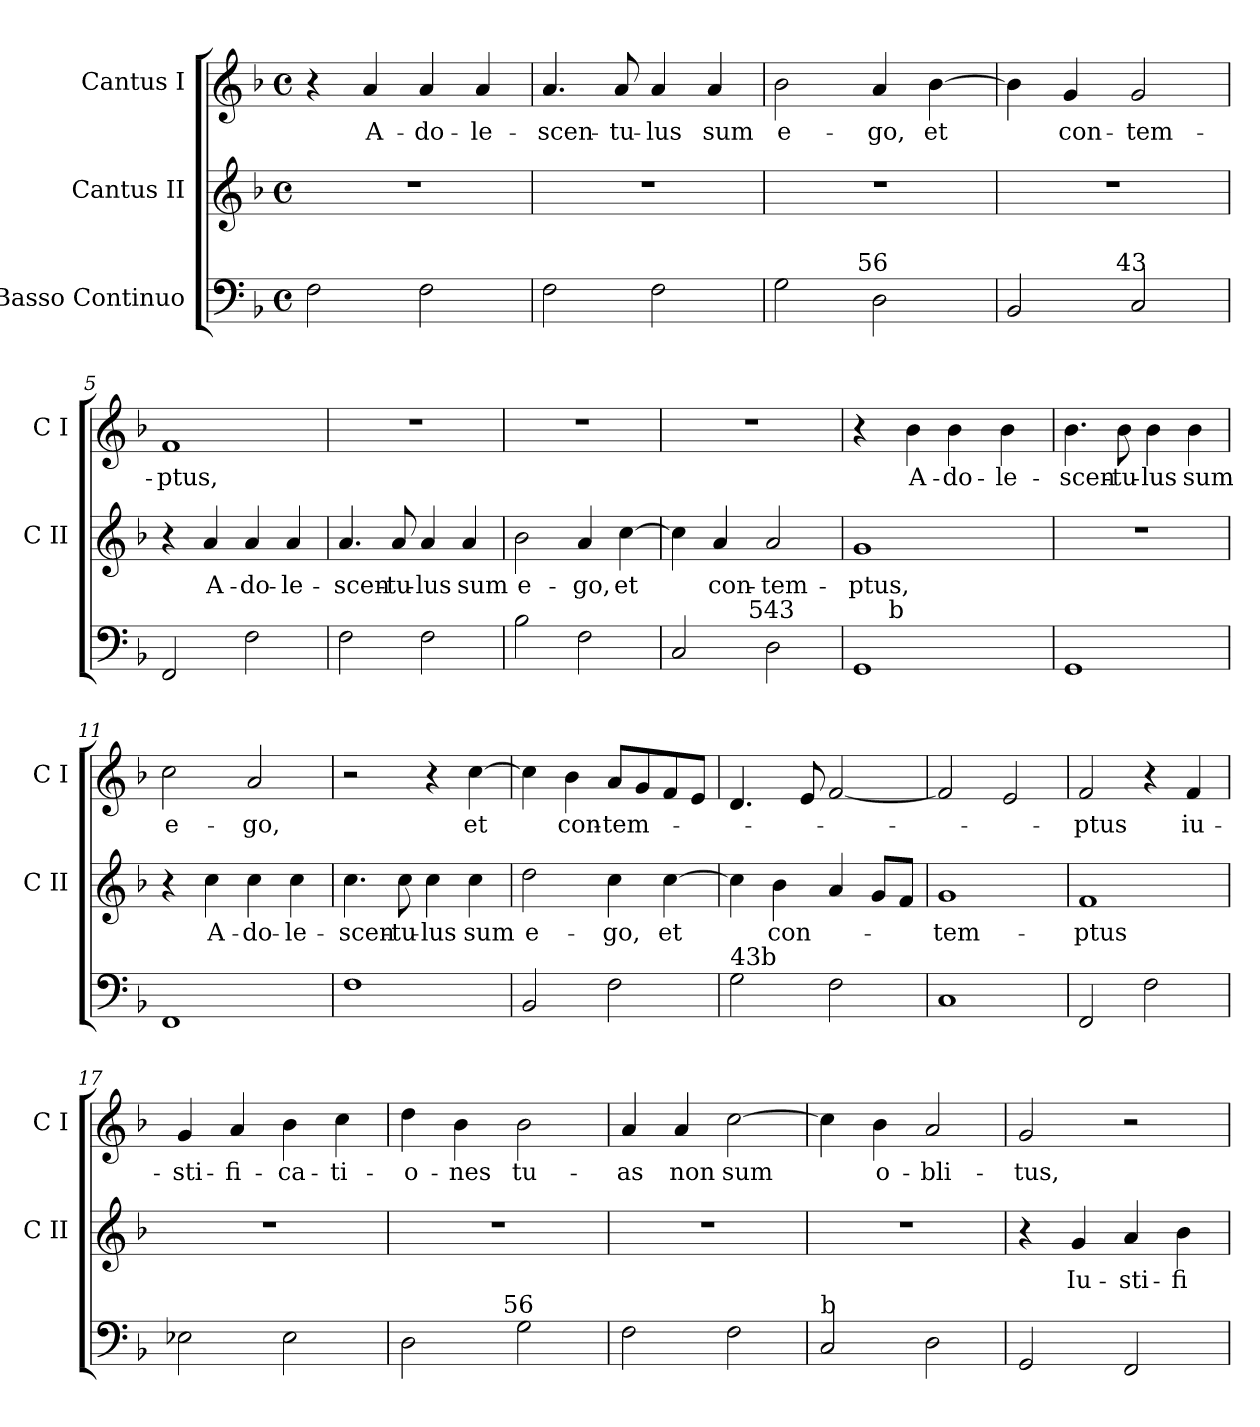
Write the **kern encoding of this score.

**kern	**kern	**text	**kern	**text
*part3	*part2	*part2	*part1	*part1
*staff3	*staff2	*staff2	*staff1	*staff1
*I"Basso Continuo	*I"Cantus II	*	*I"Cantus I	*
*	*I'C II	*	*I'C I	*
*clefF4	*clefG2	*	*clefG2	*
*ITrd7c12	*	*	*	*
*k[b-]	*k[b-]	*	*k[b-]	*
*F:	*F:	*	*F:	*
*M4/4	*M4/4	*	*M4/4	*
*met(c)	*met(c)	*	*met(c)	*
=1	=1	=1	=1	=1
2FF\	1r	.	4r	.
!	!	!	!	!LO:LY:b
.	.	.	4a/	A-
!	!	!	!	!LO:LY:b
2FF\	.	.	4a/	-do-
!	!	!	!	!LO:LY:b
.	.	.	4a/	-le-
=2	=2	=2	=2	=2
!	!	!	!	!LO:LY:b
2FF\	1r	.	4.a/	-scen-
!	!	!	!	!LO:LY:b
.	.	.	8a/	-tu-
!	!	!	!	!LO:LY:b
2FF\	.	.	4a/	-lus
!	!	!	!	!LO:LY:b
.	.	.	4a/	sum
=3	=3	=3	=3	=3
!	!	!	!	!LO:LY:b
*^	*	*	*	*
2GG\	4...ryy	1r	.	2b-\	e-
!	!LO:TX:a:t=56	!	!	!	!
.	2ryy	.	.	.	.
!	!	!	!	!	!LO:LY:b
2DD\	.	.	.	4a/	-go,
!	!	!	!	!	!LO:LY:b
.	.	.	.	[>4b-\	et
.	32ryy	.	.	.	.
=4	=4	=4	=4	=4	=4
2BBB-/	4...ryy	1r	.	4b-\]	.
!	!	!	!	!	!LO:LY:b
.	.	.	.	4g/	con-
!	!LO:TX:a:t=43	!	!	!	!
.	2ryy	.	.	.	.
!	!	!	!	!	!LO:LY:b
2CC/	.	.	.	2g/	-tem-
.	32ryy	.	.	.	.
!!LO:LB:g=z
=5	=5	=5	=5	=5	=5
!	!	!	!	!	!LO:LY:b
*v	*v	*	*	*	*
2FFF/	4r	.	1f	-ptus,
!	!	!LO:LY:b	!	!
.	4a/	A-	.	.
!	!	!LO:LY:b	!	!
2FF\	4a/	-do-	.	.
!	!	!LO:LY:b	!	!
.	4a/	-le-	.	.
=6	=6	=6	=6	=6
!	!	!LO:LY:b	!	!
2FF\	4.a/	-scen-	1r	.
!	!	!LO:LY:b	!	!
.	8a/	-tu-	.	.
!	!	!LO:LY:b	!	!
2FF\	4a/	-lus	.	.
!	!	!LO:LY:b	!	!
.	4a/	sum	.	.
=7	=7	=7	=7	=7
!	!	!LO:LY:b	!	!
2BB-\	2b-\	e-	1r	.
!	!	!LO:LY:b	!	!
2FF\	4a/	-go,	.	.
!	!	!LO:LY:b	!	!
.	[>4cc\	et	.	.
=8	=8	=8	=8	=8
!LO:TX:a:t=5b6	!	!	!	!
*^	*	*	*	*
2CC/	4..ryy	4cc\]	.	1r	.
!	!	!	!LO:LY:b	!	!
.	.	4a/	con-	.	.
!	!LO:TX:a:t=543	!	!	!	!
.	2ryy	.	.	.	.
!	!	!	!LO:LY:b	!	!
2DD\	.	2a/	-tem-	.	.
.	16ryy	.	.	.	.
!!LO:LB:g=z
=9	=9	=9	=9	=9	=9
!	!	!	!LO:LY:b	!	!
1GGG	8.ryy	1g	-ptus,	4r	.
!	!LO:TX:a:t=b	!	!	!	!
.	2ryy	.	.	.	.
!	!	!	!	!	!LO:LY:b
.	.	.	.	4b-\	A-
!	!	!	!	!	!LO:LY:b
.	.	.	.	4b-\	-do-
.	4ryy	.	.	.	.
!	!	!	!	!	!LO:LY:b
.	.	.	.	4b-\	-le-
.	16ryy	.	.	.	.
=10	=10	=10	=10	=10	=10
!	!	!	!	!	!LO:LY:b
*v	*v	*	*	*	*
1GGG	1r	.	4.b-\	-scen-
!	!	!	!	!LO:LY:b
.	.	.	8b-\	-tu-
!	!	!	!	!LO:LY:b
.	.	.	4b-\	-lus
!	!	!	!	!LO:LY:b
.	.	.	4b-\	sum
=11	=11	=11	=11	=11
!	!	!	!	!LO:LY:b
1FFF	4r	.	2cc\	e-
!	!	!LO:LY:b	!	!
.	4cc\	A-	.	.
!	!	!LO:LY:b	!	!LO:LY:b
.	4cc\	-do-	2a/	-go,
!	!	!LO:LY:b	!	!
.	4cc\	-le-	.	.
=12	=12	=12	=12	=12
!	!	!LO:LY:b	!	!
1FF	4.cc\	-scen-	2r	.
!	!	!LO:LY:b	!	!
.	8cc\	-tu-	.	.
!	!	!LO:LY:b	!	!
.	4cc\	-lus	4r	.
!	!	!LO:LY:b	!	!LO:LY:b
.	4cc\	sum	[>4cc\	et
!!LO:PB:g=z
=13	=13	=13	=13	=13
!	!	!LO:LY:b	!	!
2BBB-/	2dd\	e-	4cc\]	.
!	!	!	!	!LO:LY:b
.	.	.	4b-\	con-
!	!	!LO:LY:b	!	!LO:LY:b
2FF\	4cc\	-go,	8a/L	-tem-
.	.	.	8g/	.
!	!	!LO:LY:b	!	!
.	[>4cc\	et	8f/	.
.	.	.	8e/J	.
=14	=14	=14	=14	=14
!LO:TX:a:t=43b	!	!	!	!
2GG\	4cc\]	.	4.d/	.
!	!	!LO:LY:b	!	!
.	4b-\	con-	.	.
.	.	.	8e/	.
2FF\	4a/	.	[<2f/	.
.	8g/L	.	.	.
.	8f/J	.	.	.
=15	=15	=15	=15	=15
!	!	!LO:LY:b	!	!
1CC	1g	-tem-	2f/]	.
.	.	.	2e/	.
=16	=16	=16	=16	=16
!	!	!LO:LY:b	!	!LO:LY:b
2FFF/	1f	-ptus	2f/	-ptus
2FF\	.	.	4r	.
!	!	!	!	!LO:LY:b
.	.	.	4f/	iu-
!!LO:LB:g=z
=17	=17	=17	=17	=17
!	!	!	!	!LO:LY:b
2EE-X\	1r	.	4g/	-sti-
!	!	!	!	!LO:LY:b
.	.	.	4a/	-fi-
!	!	!	!	!LO:LY:b
2EE-\	.	.	4b-\	-ca-
!	!	!	!	!LO:LY:b
.	.	.	4cc\	-ti-
=18	=18	=18	=18	=18
!	!	!	!	!LO:LY:b
*^	*	*	*	*
2DD\	4...ryy	1r	.	4dd\	-o-
!	!	!	!	!	!LO:LY:b
.	.	.	.	4b-\	-nes
!	!LO:TX:a:t=56	!	!	!	!
.	2ryy	.	.	.	.
!	!	!	!	!	!LO:LY:b
2GG\	.	.	.	2b-\	tu-
.	32ryy	.	.	.	.
=19	=19	=19	=19	=19	=19
!	!	!	!	!	!LO:LY:b
*v	*v	*	*	*	*
2FF\	1r	.	4a/	-as
!	!	!	!	!LO:LY:b
.	.	.	4a/	non
!	!	!	!	!LO:LY:b
2FF\	.	.	[>2cc\	sum
=20	=20	=20	=20	=20
!LO:TX:a:t=b	!	!	!	!
2CC/	1r	.	4cc\]	.
!	!	!	!	!LO:LY:b
.	.	.	4b-\	o-
!	!	!	!	!LO:LY:b
2DD\	.	.	2a/	-bli-
!!LO:LB:g=z
=21	=21	=21	=21	=21
!	!	!	!	!LO:LY:b
2GGG/	4r	.	2g/	-tus,
!	!	!LO:LY:b	!	!
.	4g/	Iu-	.	.
!	!	!LO:LY:b	!	!
2FFF/	4a/	-sti-	2r	.
!	!	!LO:LY:b	!	!
.	4b-\	-fi-	.	.
=	=	=	=	=
*-	*-	*-	*-	*-
